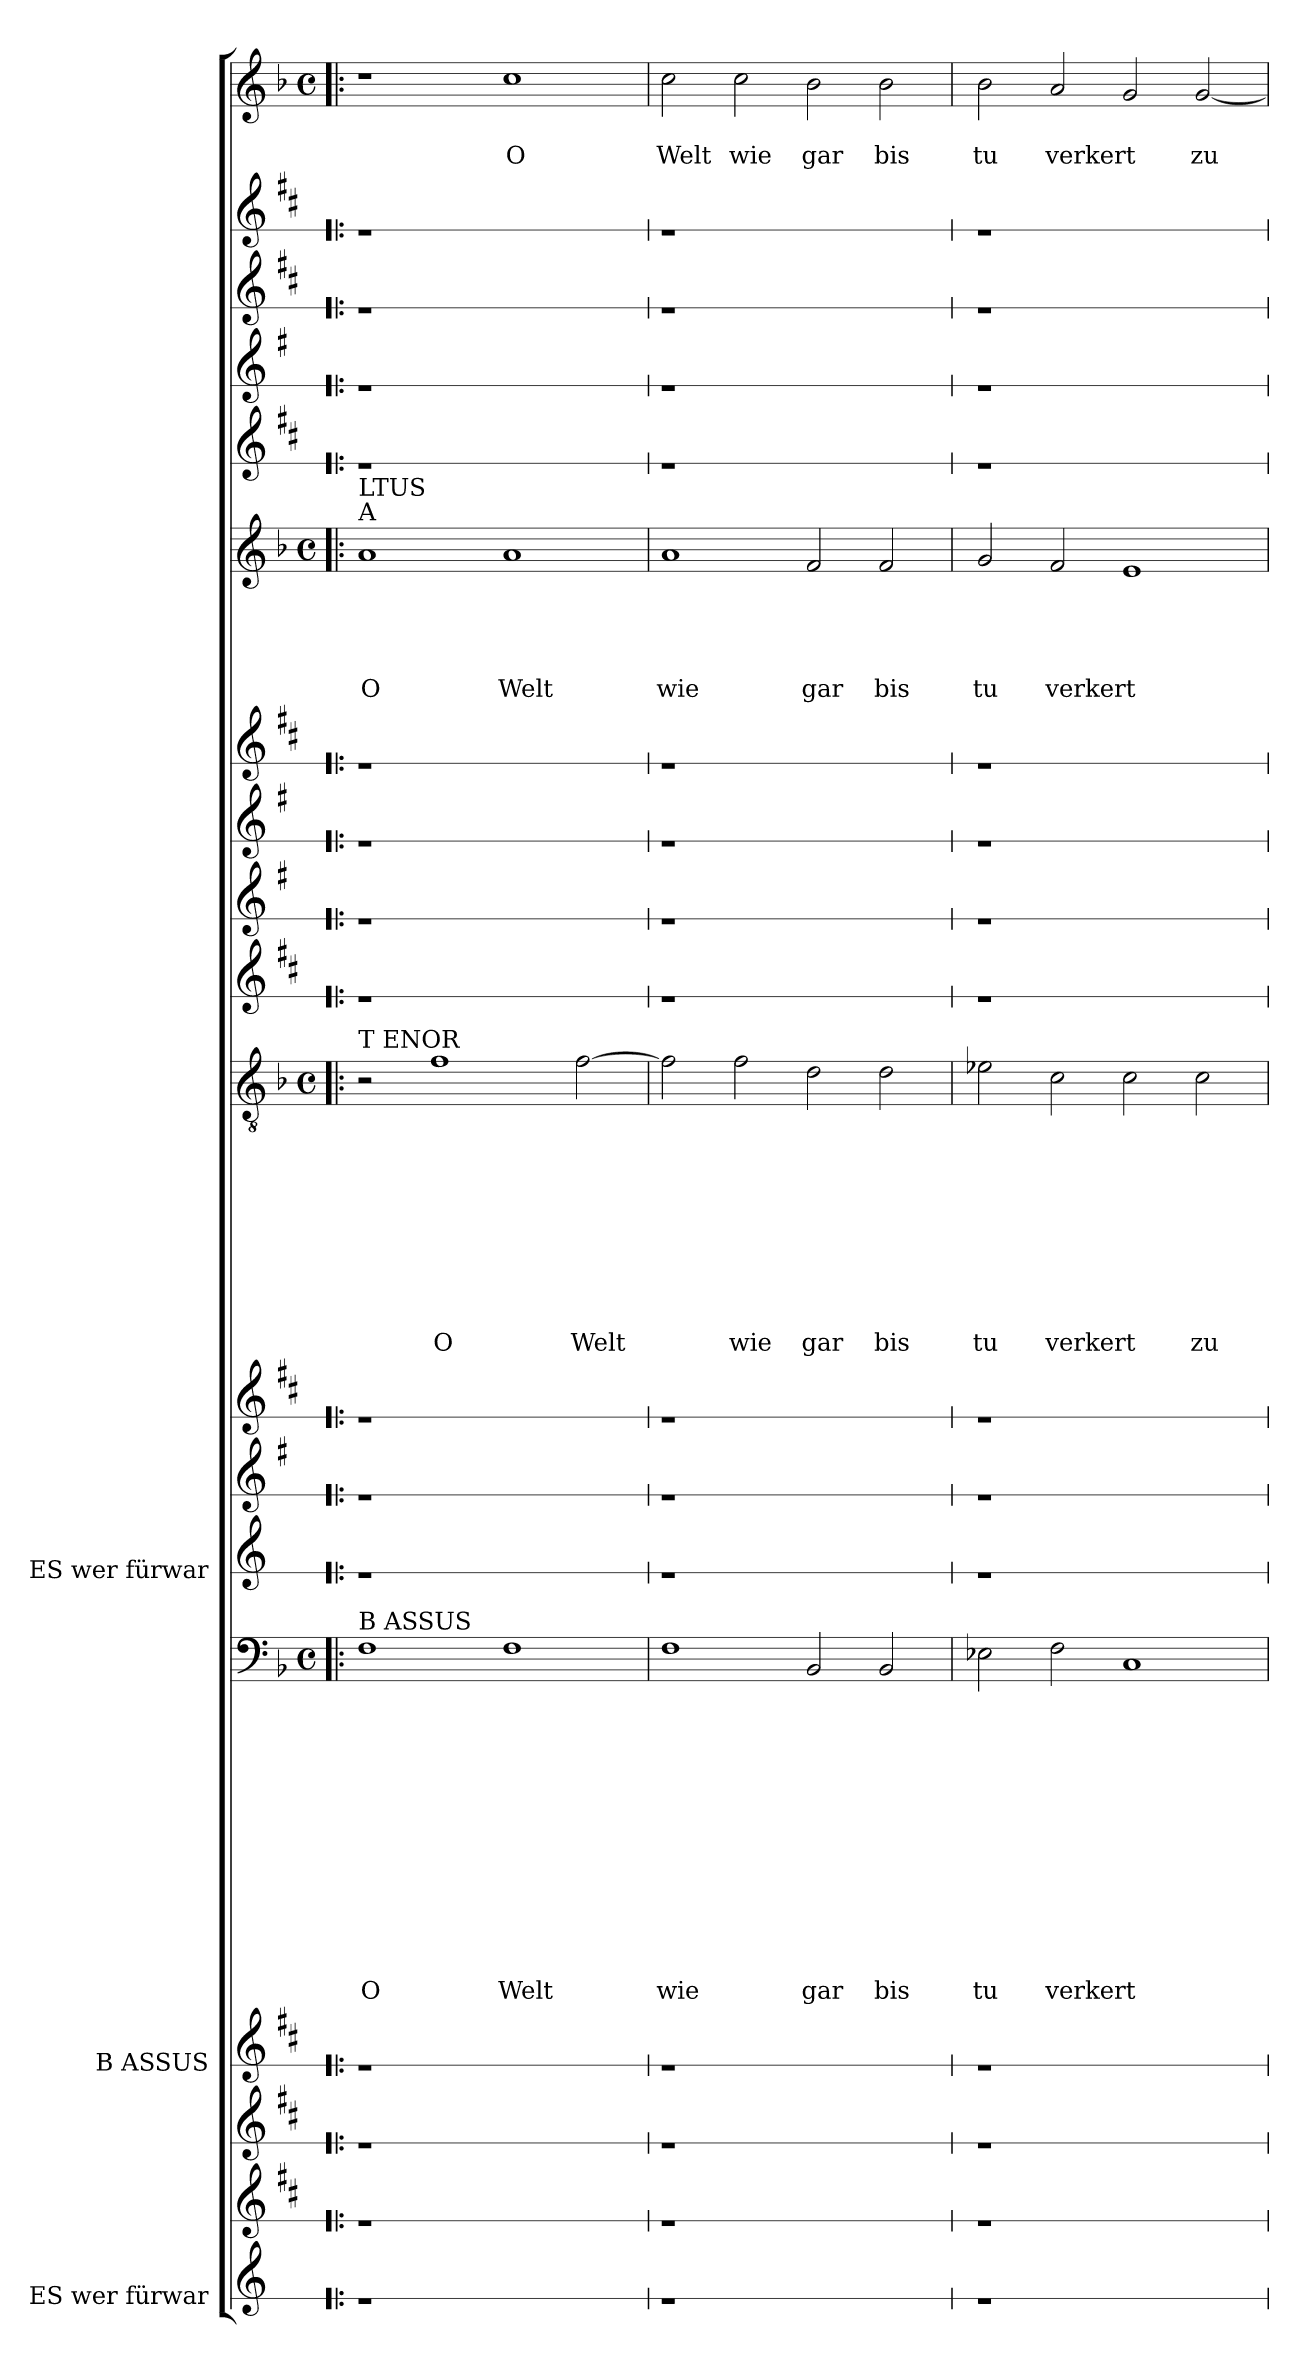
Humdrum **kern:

**kern	**kern	**kern	**kern	**kern	**text	**text	**text	**text	**text	**text	**text	**text	**text	**text	**text	**text	**text	**kern	**kern	**kern	**kern	**text	**text	**text	**text	**text	**text	**text	**text	**text	**text	**kern	**kern	**kern	**kern	**kern	**text	**text	**text	**text	**text	**kern	**kern	**kern	**kern	**kern	**text	**text
*part19	*part18	*part17	*part16	*part15	*part15	*part15	*part15	*part15	*part15	*part15	*part15	*part15	*part15	*part15	*part15	*part15	*part15	*part14	*part13	*part12	*part11	*part11	*part11	*part11	*part11	*part11	*part11	*part11	*part11	*part11	*part11	*part10	*part9	*part8	*part7	*part6	*part6	*part6	*part6	*part6	*part6	*part5	*part4	*part3	*part2	*part1	*part1	*part1
*staff19	*staff18	*staff17	*staff16	*staff15	*staff15	*staff15	*staff15	*staff15	*staff15	*staff15	*staff15	*staff15	*staff15	*staff15	*staff15	*staff15	*staff15	*staff14	*staff13	*staff12	*staff11	*staff11	*staff11	*staff11	*staff11	*staff11	*staff11	*staff11	*staff11	*staff11	*staff11	*staff10	*staff9	*staff8	*staff7	*staff6	*staff6	*staff6	*staff6	*staff6	*staff6	*staff5	*staff4	*staff3	*staff2	*staff1	*staff1	*staff1
*I"ES wer fürwar	*	*	*I"B ASSUS	*	*	*	*	*	*	*	*	*	*	*	*	*	*	*I"ES wer fürwar	*	*	*	*	*	*	*	*	*	*	*	*	*	*	*	*	*	*	*	*	*	*	*	*	*	*	*	*	*	*
!!LO:PB:g=z
*stria1	*stria1	*stria1	*stria1	*	*	*	*	*	*	*	*	*	*	*	*	*	*	*stria1	*stria1	*stria1	*	*	*	*	*	*	*	*	*	*	*	*stria1	*stria1	*stria1	*stria1	*	*	*	*	*	*	*stria1	*stria1	*stria1	*stria1	*	*	*
*clefG2	*clefG2	*clefG2	*clefG2	*clefF4	*	*	*	*	*	*	*	*	*	*	*	*	*	*clefG2	*clefG2	*clefG2	*clefGv2	*	*	*	*	*	*	*	*	*	*	*clefG2	*clefG2	*clefG2	*clefG2	*clefG2	*	*	*	*	*	*clefG2	*clefG2	*clefG2	*clefG2	*clefG2	*	*
*	*ITrd1c2	*ITrd1c2	*ITrd1c2	*ITrd-3c-5	*	*	*	*	*	*	*	*	*	*	*	*	*	*	*ITrd-3c-5	*ITrd1c2	*ITrd-3c-5	*	*	*	*	*	*	*	*	*	*	*ITrd1c2	*ITrd-3c-5	*ITrd-3c-5	*ITrd1c2	*ITrd-3c-5	*	*	*	*	*	*ITrd1c2	*ITrd-3c-5	*ITrd1c2	*ITrd1c2	*ITrd-3c-5	*	*
*k[]	*k[]	*k[]	*k[]	*k[b-e-]	*	*	*	*	*	*	*	*	*	*	*	*	*	*k[]	*k[]	*k[]	*k[b-e-]	*	*	*	*	*	*	*	*	*	*	*k[]	*k[]	*k[]	*k[]	*k[b-e-]	*	*	*	*	*	*k[]	*k[]	*k[]	*k[]	*k[b-e-]	*	*
*C:	*C:	*C:	*C:	*B-:	*	*	*	*	*	*	*	*	*	*	*	*	*	*C:	*C:	*C:	*B-:	*	*	*	*	*	*	*	*	*	*	*C:	*C:	*C:	*C:	*B-:	*	*	*	*	*	*C:	*C:	*C:	*C:	*B-:	*	*
*	*	*	*	*M4/4	*	*	*	*	*	*	*	*	*	*	*	*	*	*	*	*	*M4/4	*	*	*	*	*	*	*	*	*	*	*	*	*	*	*M4/4	*	*	*	*	*	*	*	*	*	*M4/4	*	*
*	*	*	*	*met(c)	*	*	*	*	*	*	*	*	*	*	*	*	*	*	*	*	*met(c)	*	*	*	*	*	*	*	*	*	*	*	*	*	*	*met(c)	*	*	*	*	*	*	*	*	*	*met(c)	*	*
=1!|:	=1!|:	=1!|:	=1!|:	=1!|:	=1!|:	=1!|:	=1!|:	=1!|:	=1!|:	=1!|:	=1!|:	=1!|:	=1!|:	=1!|:	=1!|:	=1!|:	=1!|:	=1!|:	=1!|:	=1!|:	=1!|:	=1!|:	=1!|:	=1!|:	=1!|:	=1!|:	=1!|:	=1!|:	=1!|:	=1!|:	=1!|:	=1!|:	=1!|:	=1!|:	=1!|:	=1!|:	=1!|:	=1!|:	=1!|:	=1!|:	=1!|:	=1!|:	=1!|:	=1!|:	=1!|:	=1!|:	=1!|:	=1!|:
!	!	!	!	!	!	!	!	!	!	!	!	!	!	!	!	!	!	!	!	!	!	!	!	!	!	!	!	!	!	!	!	!	!	!	!	!LO:TX:a:t=A	!	!	!	!	!	!	!	!	!	!	!	!
!	!	!	!	!	!	!	!	!	!	!	!	!	!	!	!	!	!	!	!	!	!	!	!	!	!	!	!	!	!	!	!	!	!	!	!	!LO:TX:t=LTUS	!	!	!	!	!	!	!	!	!	!	!	!
!	!	!	!	!	!	!	!	!	!	!	!	!	!	!	!	!	!	!	!	!	!LO:TX:a:t=T ENOR	!	!	!	!	!	!	!	!	!	!	!	!	!	!	!	!	!	!	!	!	!	!	!	!	!	!	!
!	!	!	!	!LO:TX:a:t=B ASSUS	!	!	!	!	!	!	!	!	!	!	!	!	!	!	!	!	!	!	!	!	!	!	!	!	!	!	!	!	!	!	!	!	!	!	!	!	!	!	!	!	!	!	!	!
!	!	!	!	!	!	!	!	!	!	!	!	!	!	!	!	!	!LO:LY:a:rj	!	!	!	!	!	!	!	!	!	!	!	!	!	!	!	!	!	!	!	!	!	!	!	!LO:LY:b:rj	!	!	!	!	!	!	!
1r	1r	1r	1r	1B-	.	.	.	.	.	.	.	.	.	.	.	.	O	1r	1r	1r	2r	.	.	.	.	.	.	.	.	.	.	1r	1r	1r	1r	1dd	.	.	.	.	O	1r	1r	1r	1r	1r	.	.
!	!	!	!	!	!	!	!	!	!	!	!	!	!	!	!	!	!	!	!	!	!	!	!	!	!	!	!	!	!	!	!LO:LY:b:rj	!	!	!	!	!	!	!	!	!	!	!	!	!	!	!	!	!
.	.	.	.	.	.	.	.	.	.	.	.	.	.	.	.	.	.	.	.	.	1b-	.	.	.	.	.	.	.	.	.	O	.	.	.	.	.	.	.	.	.	.	.	.	.	.	.	.	.
!	!	!	!	!	!	!	!	!	!	!	!	!	!	!	!	!	!LO:LY:a	!	!	!	!	!	!	!	!	!	!	!	!	!	!	!	!	!	!	!	!	!	!	!	!LO:LY:b	!	!	!	!	!	!	!LO:LY:b:rj
1ryy	1ryy	1ryy	1ryy	1B-	.	.	.	.	.	.	.	.	.	.	.	.	Welt	1ryy	1ryy	1ryy	.	.	.	.	.	.	.	.	.	.	.	1ryy	1ryy	1ryy	1ryy	1dd	.	.	.	.	Welt	1ryy	1ryy	1ryy	1ryy	1ff	.	O
!	!	!	!	!	!	!	!	!	!	!	!	!	!	!	!	!	!	!	!	!	!	!	!	!	!	!	!	!	!	!	!LO:LY:b	!	!	!	!	!	!	!	!	!	!	!	!	!	!	!	!	!
.	.	.	.	.	.	.	.	.	.	.	.	.	.	.	.	.	.	.	.	.	[>2b-\	.	.	.	.	.	.	.	.	.	Welt	.	.	.	.	.	.	.	.	.	.	.	.	.	.	.	.	.
=2	=2	=2	=2	=2	=2	=2	=2	=2	=2	=2	=2	=2	=2	=2	=2	=2	=2	=2	=2	=2	=2	=2	=2	=2	=2	=2	=2	=2	=2	=2	=2	=2	=2	=2	=2	=2	=2	=2	=2	=2	=2	=2	=2	=2	=2	=2	=2	=2
!	!	!	!	!	!	!	!	!	!	!	!	!	!	!	!	!	!LO:LY:a	!	!	!	!	!	!	!	!	!	!	!	!	!	!	!	!	!	!	!	!	!	!	!	!LO:LY:b	!	!	!	!	!	!	!LO:LY:b
1r	1r	1r	1r	1B-	.	.	.	.	.	.	.	.	.	.	.	.	wie	1r	1r	1r	2b-\]	.	.	.	.	.	.	.	.	.	.	1r	1r	1r	1r	1dd	.	.	.	.	wie	1r	1r	1r	1r	2ff\	.	Welt
!	!	!	!	!	!	!	!	!	!	!	!	!	!	!	!	!	!	!	!	!	!	!	!	!	!	!	!	!	!	!	!LO:LY:b	!	!	!	!	!	!	!	!	!	!	!	!	!	!	!	!	!LO:LY:b
.	.	.	.	.	.	.	.	.	.	.	.	.	.	.	.	.	.	.	.	.	2b-\	.	.	.	.	.	.	.	.	.	wie	.	.	.	.	.	.	.	.	.	.	.	.	.	.	2ff\	.	wie
!	!	!	!	!	!	!	!	!	!	!	!	!	!	!	!	!	!LO:LY:a	!	!	!	!	!	!	!	!	!	!	!	!	!	!LO:LY:b	!	!	!	!	!	!	!	!	!	!LO:LY:b	!	!	!	!	!	!	!LO:LY:b
1ryy	1ryy	1ryy	1ryy	2E-/	.	.	.	.	.	.	.	.	.	.	.	.	gar	1ryy	1ryy	1ryy	2g\	.	.	.	.	.	.	.	.	.	gar	1ryy	1ryy	1ryy	1ryy	2b-/	.	.	.	.	gar	1ryy	1ryy	1ryy	1ryy	2ee-\	.	gar
!	!	!	!	!	!	!	!	!	!	!	!	!	!	!	!	!	!LO:LY:a	!	!	!	!	!	!	!	!	!	!	!	!	!	!LO:LY:b	!	!	!	!	!	!	!	!	!	!LO:LY:b	!	!	!	!	!	!	!LO:LY:b
.	.	.	.	2E-/	.	.	.	.	.	.	.	.	.	.	.	.	bis	.	.	.	2g\	.	.	.	.	.	.	.	.	.	bis	.	.	.	.	2b-/	.	.	.	.	bis	.	.	.	.	2ee-\	.	bis
=3	=3	=3	=3	=3	=3	=3	=3	=3	=3	=3	=3	=3	=3	=3	=3	=3	=3	=3	=3	=3	=3	=3	=3	=3	=3	=3	=3	=3	=3	=3	=3	=3	=3	=3	=3	=3	=3	=3	=3	=3	=3	=3	=3	=3	=3	=3	=3	=3
!	!	!	!	!	!	!	!	!	!	!	!	!	!	!	!	!	!LO:LY:a	!	!	!	!	!	!	!	!	!	!	!	!	!	!LO:LY:b	!	!	!	!	!	!	!	!	!	!LO:LY:b	!	!	!	!	!	!	!LO:LY:b
1r	1r	1r	1r	2A-X\	.	.	.	.	.	.	.	.	.	.	.	.	tu	1r	1r	1r	2a-X\	.	.	.	.	.	.	.	.	.	tu	1r	1r	1r	1r	2cc/	.	.	.	.	tu	1r	1r	1r	1r	2ee-\	.	tu
!	!	!	!	!	!	!	!	!	!	!	!	!	!	!	!	!	!LO:LY:a	!	!	!	!	!	!	!	!	!	!	!	!	!	!LO:LY:b	!	!	!	!	!	!	!	!	!	!LO:LY:b	!	!	!	!	!	!	!LO:LY:b
.	.	.	.	2B-\	.	.	.	.	.	.	.	.	.	.	.	.	verkert	.	.	.	2f\	.	.	.	.	.	.	.	.	.	verkert	.	.	.	.	2b-/	.	.	.	.	verkert	.	.	.	.	2dd/	.	verkert
1ryy	1ryy	1ryy	1ryy	1F	.	.	.	.	.	.	.	.	.	.	.	.	.	1ryy	1ryy	1ryy	2f\	.	.	.	.	.	.	.	.	.	.	1ryy	1ryy	1ryy	1ryy	1a	.	.	.	.	.	1ryy	1ryy	1ryy	1ryy	2cc/	.	.
!	!	!	!	!	!	!	!	!	!	!	!	!	!	!	!	!	!	!	!	!	!	!	!	!	!	!	!	!	!	!	!LO:LY:b	!	!	!	!	!	!	!	!	!	!	!	!	!	!	!	!	!LO:LY:b
.	.	.	.	.	.	.	.	.	.	.	.	.	.	.	.	.	.	.	.	.	2f\	.	.	.	.	.	.	.	.	.	zu	.	.	.	.	.	.	.	.	.	.	.	.	.	.	[<2cc/	.	zu
=	=	=	=	=	=	=	=	=	=	=	=	=	=	=	=	=	=	=	=	=	=	=	=	=	=	=	=	=	=	=	=	=	=	=	=	=	=	=	=	=	=	=	=	=	=	=	=	=
*-	*-	*-	*-	*-	*-	*-	*-	*-	*-	*-	*-	*-	*-	*-	*-	*-	*-	*-	*-	*-	*-	*-	*-	*-	*-	*-	*-	*-	*-	*-	*-	*-	*-	*-	*-	*-	*-	*-	*-	*-	*-	*-	*-	*-	*-	*-	*-	*-
